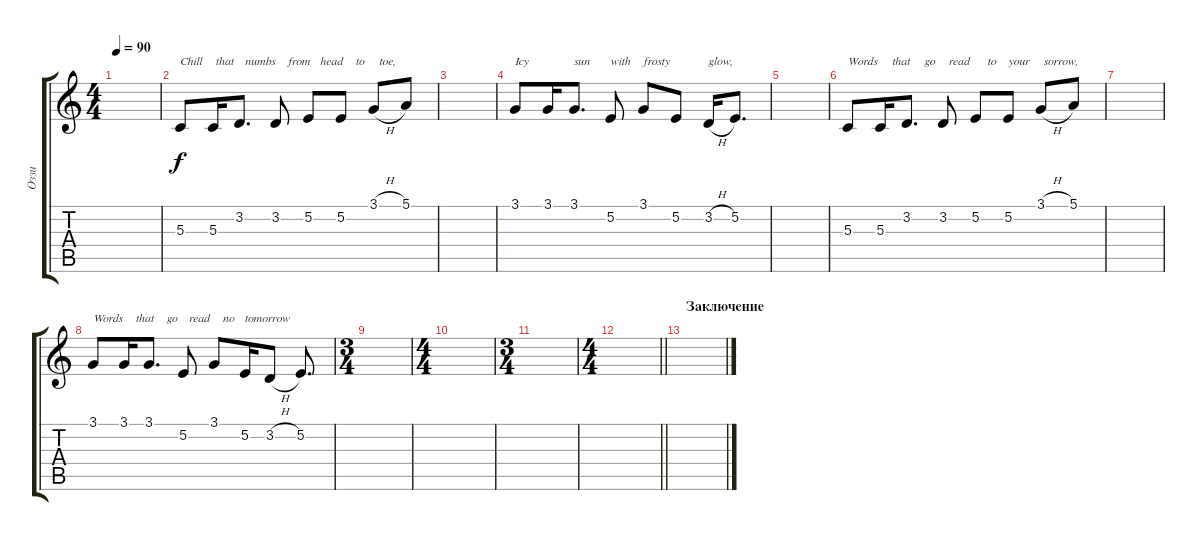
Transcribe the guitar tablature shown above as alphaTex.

\track ("Оззи" "Оззи") {instrument tenorsax}
\staff {score tabs}
\tuning (E4 B3 G3 D3 A2 E2) {hide}
\ts (4 4)
\tempo 90
\clef g2
\ks c
|
5.3.8{txt "Chill"} 5.3.16{txt " that"} 3.2.8{d txt "  numbs"} 3.2.8{txt "    from"} 5.2.8{txt "    head"} 5.2.8{txt "     to"} 3.1{h}.8{txt "  toe,"} 5.1.8 |
|
3.1.8{txt "Icy"} 3.1.16 3.1.8{d txt "sun"} 5.2.8{txt "with"} 3.1.8{txt "frosty"} 5.2.8 3.2{h}.16{txt "glow,"} 5.2.8{d} |
|
5.3.8{txt "Words"} 5.3.16{txt "    that"} 3.2.8{d txt "      go"} 3.2.8{txt "  read"} 5.2.8{txt "    to"} 5.2.8{txt "your"} 3.1{h}.8{txt " sorrow,"} 5.1.8 |
|
3.1.8{txt "Words"} 3.1.16{txt "    that"} 3.1.8{d txt "      go"} 5.2.8{txt "  read"} 3.1.8{txt "   no"} 5.2.16{txt "tomorrow"} 3.2{h}.8 5.2.8{d} |
\ts (3 4)
|
\ts (4 4)
|
\ts (3 4)
|
\ts (4 4)
\barLineRight lightlight
|
\section ("" "Заключение")
